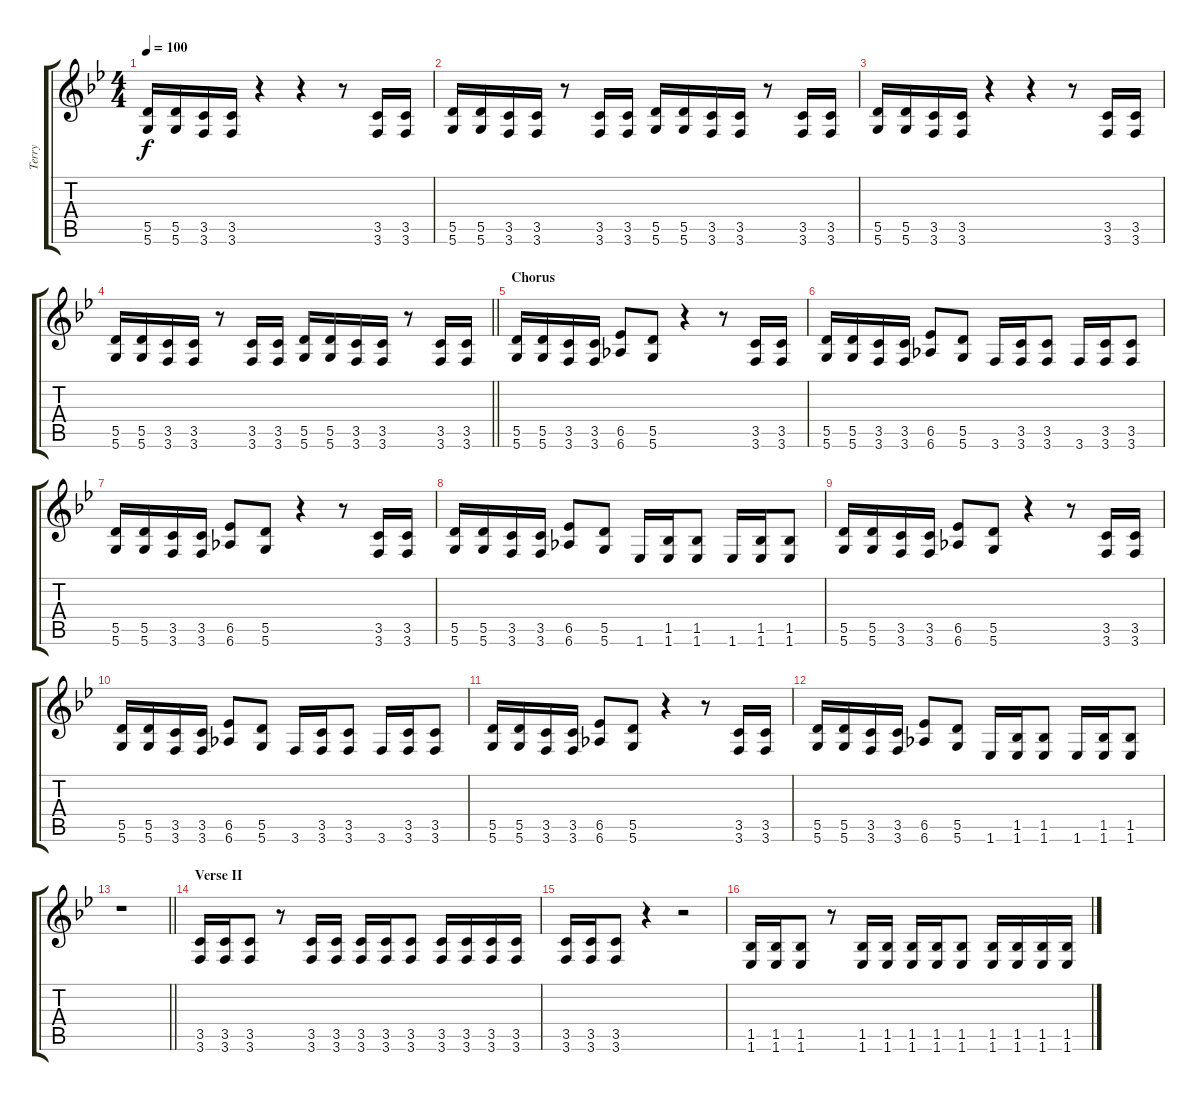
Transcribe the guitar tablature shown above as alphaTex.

\track ("Terry" "Terry") {instrument distortionguitar}
\staff {score tabs}
\tuning (E4 B3 G3 D3 A2 D2) {hide}
\ts (4 4)
\tempo 100
\clef g2
\ks bb
(5.5 5.6).16{dy f instrument distortionguitar} (5.5 5.6).16 (3.5 3.6).16 (3.5 3.6).16 r.4 r.4 r.8 (3.5 3.6).16 (3.5 3.6).16 |
(5.5 5.6).16 (5.5 5.6).16 (3.5 3.6).16 (3.5 3.6).16 r.8 (3.5 3.6).16 (3.5 3.6).16 (5.5 5.6).16 (5.5 5.6).16 (3.5 3.6).16 (3.5 3.6).16 r.8 (3.5 3.6).16 (3.5 3.6).16 |
(5.5 5.6).16 (5.5 5.6).16 (3.5 3.6).16 (3.5 3.6).16 r.4 r.4 r.8 (3.5 3.6).16 (3.5 3.6).16 |
\barLineRight lightlight
(5.5 5.6).16 (5.5 5.6).16 (3.5 3.6).16 (3.5 3.6).16 r.8 (3.5 3.6).16 (3.5 3.6).16 (5.5 5.6).16 (5.5 5.6).16 (3.5 3.6).16 (3.5 3.6).16 r.8 (3.5 3.6).16 (3.5 3.6).16 |
\section ("" "Chorus")
(5.5 5.6).16 (5.5 5.6).16 (3.5 3.6).16 (3.5 3.6).16 (6.5 6.6).8 (5.5 5.6).8 r.4 r.8 (3.5 3.6).16 (3.5 3.6).16 |
(5.5 5.6).16 (5.5 5.6).16 (3.5 3.6).16 (3.5 3.6).16 (6.5 6.6).8 (5.5 5.6).8 3.6.16 (3.5 3.6).16 (3.5 3.6).8 3.6.16 (3.5 3.6).16 (3.5 3.6).8 |
(5.5 5.6).16 (5.5 5.6).16 (3.5 3.6).16 (3.5 3.6).16 (6.5 6.6).8 (5.5 5.6).8 r.4 r.8 (3.5 3.6).16 (3.5 3.6).16 |
(5.5 5.6).16 (5.5 5.6).16 (3.5 3.6).16 (3.5 3.6).16 (6.5 6.6).8 (5.5 5.6).8 1.6.16 (1.5 1.6).16 (1.5 1.6).8 1.6.16 (1.5 1.6).16 (1.5 1.6).8 |
(5.5 5.6).16 (5.5 5.6).16 (3.5 3.6).16 (3.5 3.6).16 (6.5 6.6).8 (5.5 5.6).8 r.4 r.8 (3.5 3.6).16 (3.5 3.6).16 |
(5.5 5.6).16 (5.5 5.6).16 (3.5 3.6).16 (3.5 3.6).16 (6.5 6.6).8 (5.5 5.6).8 3.6.16 (3.5 3.6).16 (3.5 3.6).8 3.6.16 (3.5 3.6).16 (3.5 3.6).8 |
(5.5 5.6).16 (5.5 5.6).16 (3.5 3.6).16 (3.5 3.6).16 (6.5 6.6).8 (5.5 5.6).8 r.4 r.8 (3.5 3.6).16 (3.5 3.6).16 |
(5.5 5.6).16 (5.5 5.6).16 (3.5 3.6).16 (3.5 3.6).16 (6.5 6.6).8 (5.5 5.6).8 1.6.16 (1.5 1.6).16 (1.5 1.6).8 1.6.16 (1.5 1.6).16 (1.5 1.6).8 |
\barLineRight lightlight
r.1 |
\section ("" "Verse II")
(3.5 3.6).16 (3.5 3.6).16 (3.5 3.6).8 r.8 (3.5 3.6).16 (3.5 3.6).16 (3.5 3.6).16 (3.5 3.6).16 (3.5 3.6).8 (3.5 3.6).16 (3.5 3.6).16 (3.5 3.6).16 (3.5 3.6).16 |
(3.5 3.6).16 (3.5 3.6).16 (3.5 3.6).8 r.4 r.2 |
(1.5 1.6).16 (1.5 1.6).16 (1.5 1.6).8 r.8 (1.5 1.6).16 (1.5 1.6).16 (1.5 1.6).16 (1.5 1.6).16 (1.5 1.6).8 (1.5 1.6).16 (1.5 1.6).16 (1.5 1.6).16 (1.5 1.6).16
